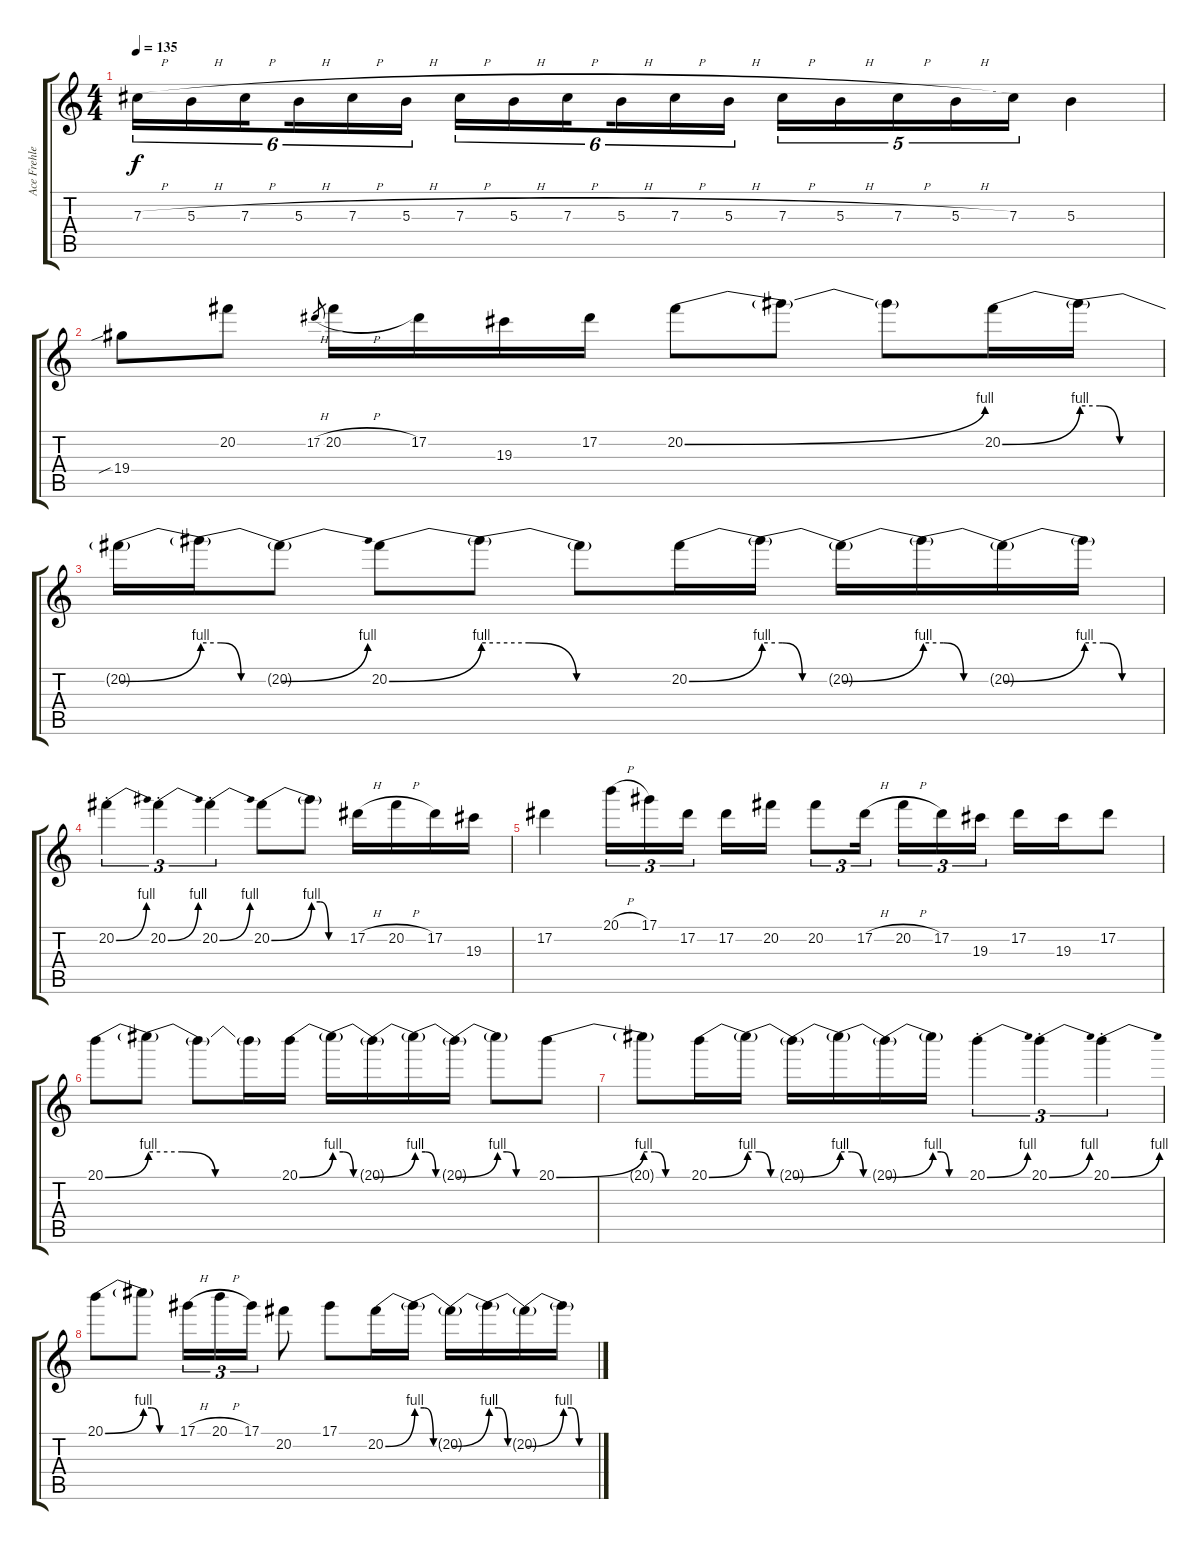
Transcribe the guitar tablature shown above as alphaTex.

\track ("Ace Frehley" "Ace Frehle") {instrument overdrivenguitar}
\staff {score tabs}
\tuning (Eb4 Bb3 Gb3 Db3 Ab2 Eb2) {hide}
\ts (4 4)
\tempo 135
\clef g2
\ks c
7.3{h}.16{tu (6 4) dy f} 5.3{h}.16{tu (6 4)} 7.3{h}.16{tu (6 4) beam splitsecondary} 5.3{h}.16{tu (6 4)} 7.3{h}.16{tu (6 4)} 5.3{h}.16{tu (6 4)} 7.3{h}.16{tu (6 4)} 5.3{h}.16{tu (6 4)} 7.3{h}.16{tu (6 4) beam splitsecondary} 5.3{h}.16{tu (6 4)} 7.3{h}.16{tu (6 4)} 5.3{h}.16{tu (6 4)} 7.3{h}.16{tu (5 4)} 5.3{h}.16{tu (5 4)} 7.3{h}.16{tu (5 4)} 5.3{h}.16{tu (5 4)} 7.3.16{tu (5 4)} 5.3.4 |
19.4{sib}.8 20.2.8 17.2{h}.8{gr} 20.2{h}.16 17.2.16 19.3.16 17.2.16 20.2{be (bend 0 0 60 4)}.8 20.2{t}.8 20.2{t}.8 20.2{be (bend 0 0 60 4)}.16 20.2{be (custom 0 4 15 4 30 0 60 0) t}.16 |
20.2{be (bend 0 0 60 4) t}.16 20.2{be (custom 0 4 15 4 30 0 60 0) t}.16 20.2{be (bend 0 0 60 4) t}.8 20.2{be (bend 0 0 60 4)}.8 20.2{be (custom 0 4 15 4 30 0 60 0) t}.8 20.2{t}.8 20.2{be (bend 0 0 60 4)}.16 20.2{be (custom 0 4 15 4 30 0 60 0) t}.16 20.2{be (bend 0 0 60 4) t}.16 20.2{be (custom 0 4 15 4 30 0 60 0) t}.16 20.2{be (bend 0 0 60 4) t}.16 20.2{be (custom 0 4 15 4 30 0 60 0) t}.16 |
20.2{be (bend 0 0 60 4) st}.4{tu (3 2)} 20.2{be (bend 0 0 60 4) st}.4{tu (3 2)} 20.2{be (bend 0 0 60 4) st}.4{tu (3 2)} 20.2{be (bend 0 0 60 4)}.8 20.2{be (custom 0 4 15 4 30 0 60 0) t}.8 17.2{h}.16 20.2{h}.16 17.2.16 19.3.16 |
17.2.4 20.1{h}.16{tu (3 2)} 17.1.16{tu (3 2)} 17.2.16{tu (3 2) beam splitsecondary} 17.2.16 20.2.16 20.2.8{tu (3 2)} 17.2{h}.16{tu (3 2) beam splitsecondary} 20.2{h}.16{tu (3 2)} 17.2.16{tu (3 2)} 19.3.16{tu (3 2)} 17.2.16 19.3.16 17.2.8 |
20.1{be (bend 0 0 60 4)}.8 20.1{be (custom 0 4 15 4 30 0 60 0) t}.8 20.1{t}.8 20.1{t}.16 20.1{be (bend 0 0 60 4)}.16 20.1{be (custom 0 4 15 4 30 0 60 0) t}.16 20.1{be (bend 0 0 60 4) t}.16 20.1{be (custom 0 4 15 4 30 0 60 0) t}.16 20.1{be (bend 0 0 60 4) t}.16 20.1{be (custom 0 4 15 4 30 0 60 0) t}.8 20.1{be (bend 0 0 60 4)}.8 |
20.1{be (custom 0 4 15 4 30 0 60 0) t}.8 20.1{be (bend 0 0 60 4)}.16 20.1{be (custom 0 4 15 4 30 0 60 0) t}.16 20.1{be (bend 0 0 60 4) t}.16 20.1{be (custom 0 4 15 4 30 0 60 0) t}.16 20.1{be (bend 0 0 60 4) t}.16 20.1{be (custom 0 4 15 4 30 0 60 0) t}.16 20.1{be (bend 0 0 60 4) st}.4{tu (3 2)} 20.1{be (bend 0 0 60 4) st}.4{tu (3 2)} 20.1{be (bend 0 0 60 4) st}.4{tu (3 2)} |
20.1{be (bend 0 0 60 4)}.8 20.1{be (custom 0 4 15 4 30 0 60 0) t}.8 17.1{h}.16{tu (3 2)} 20.1{h}.16{tu (3 2)} 17.1.16{tu (3 2)} 20.2.8 17.1.8 20.2{be (bend 0 0 60 4)}.16 20.2{be (custom 0 4 15 4 30 0 60 0) t}.16 20.2{be (bend 0 0 60 4) t}.16 20.2{be (custom 0 4 15 4 30 0 60 0) t}.16 20.2{be (bend 0 0 60 4) t}.16 20.2{be (custom 0 4 15 4 30 0 60 0) t}.16
